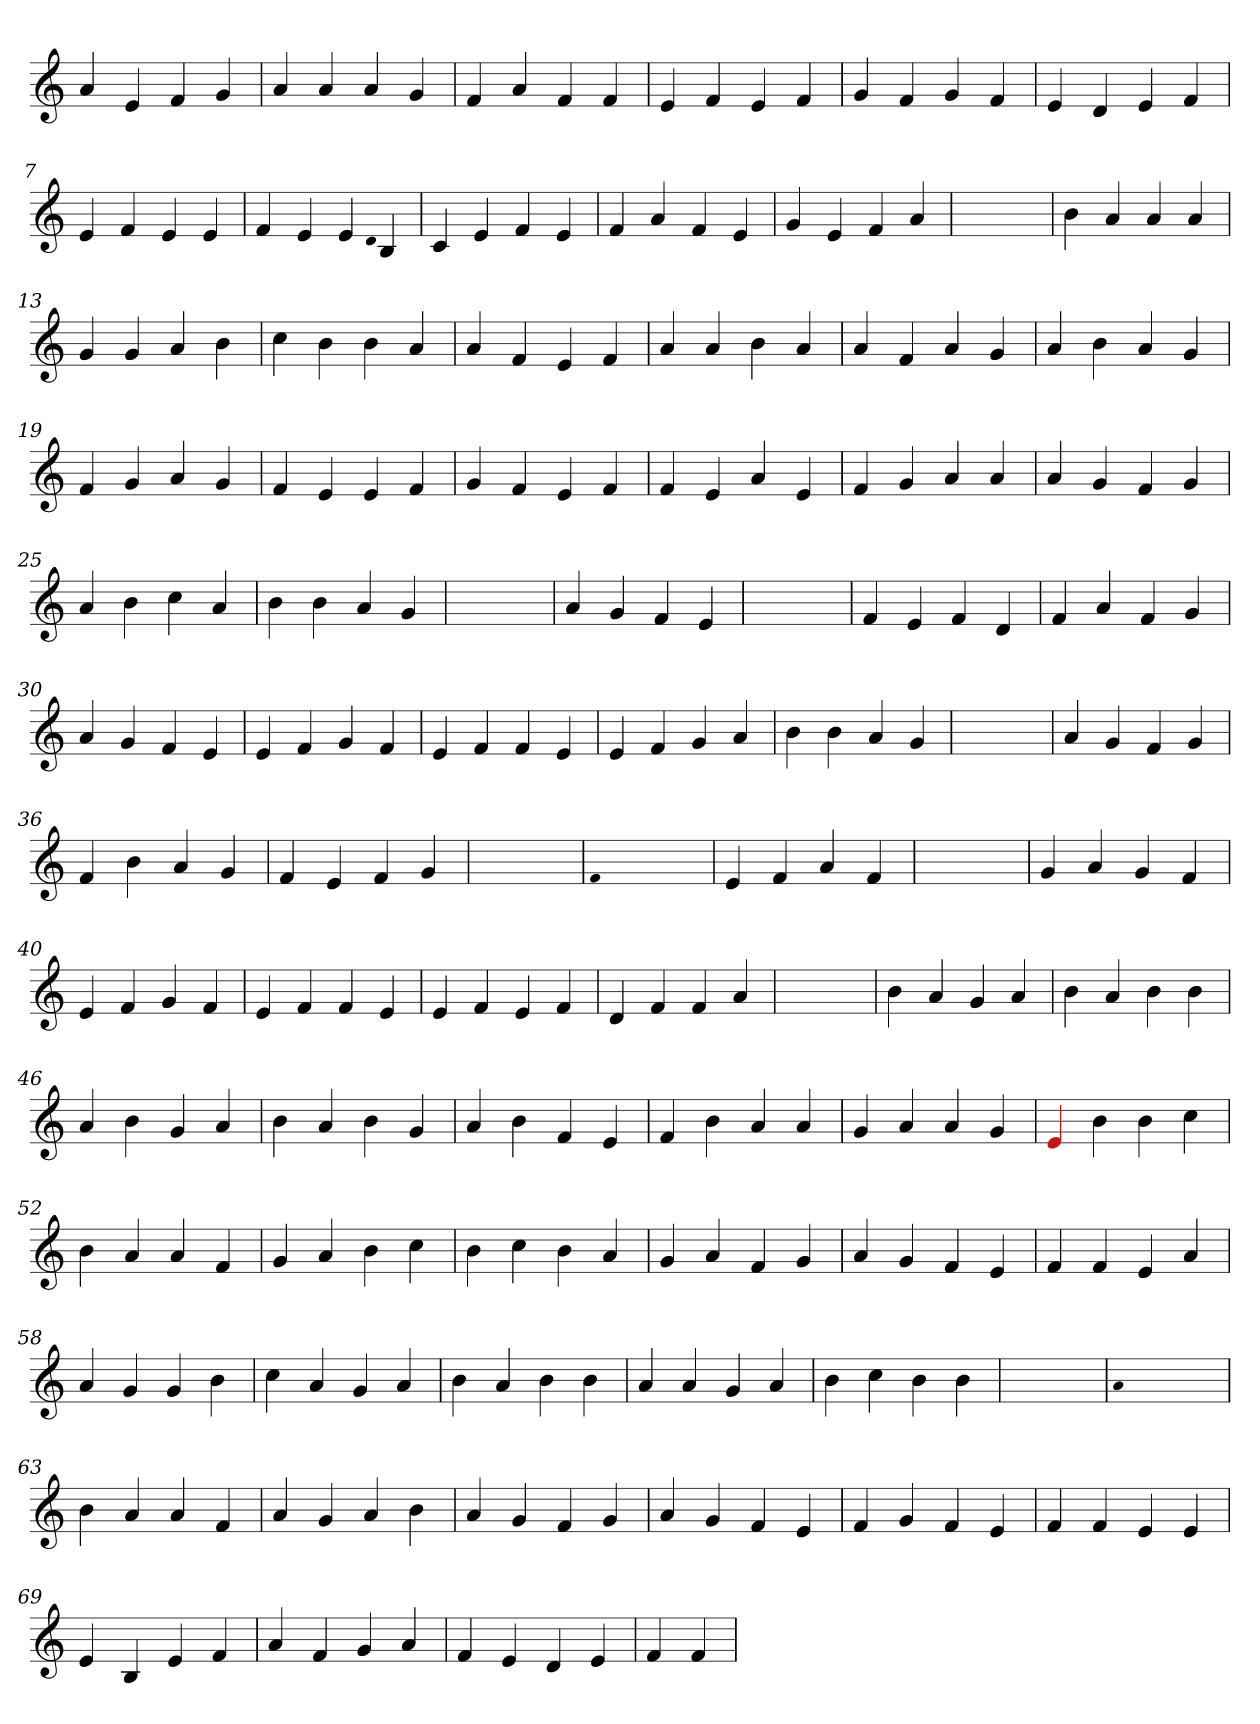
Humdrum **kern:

**kern
*part1
*staff1
*clefG2
=1
4a
4e
4f
4g
=2
4a
4a
4a
4g
=3
4f
4a
4f
4f
=4
4e
4f
4e
4f
=5
4g
4f
4g
4f
=6
4e
4d
4e
4f
=7
4e
4f
4e
4e
=8
4f
4e
4e
qqd
4B
=9
4c
4e
4f
4e
=10
4f
4a
4f
4e
=11
4g
4e
4f
4a
=12
1ryy
=12
4b
4a
4a
4a
=13
4g
4g
4a
4b
=14
4cc
4b
4b
4a
=15
4a
4f
4e
4f
=16
4a
4a
4b
4a
=17
4a
4f
4a
4g
=18
4a
4b
4a
4g
=19
4f
4g
4a
4g
=20
4f
4e
4e
4f
=21
4g
4f
4e
4f
=22
4f
4e
4a
4e
=23
4f
4g
4a
4a
=24
4a
4g
4f
4g
=25
4a
4b
4cc
4a
=26
4b
4b
4a
4g
=27
1ryy
=27
4a
4g
4f
4e
=28
1ryy
=28
4f
4e
4f
4d
=29
4f
4a
4f
4g
=30
4a
4g
4f
4e
=31
4e
4f
4g
4f
=32
4e
4f
4f
4e
=33
4e
4f
4g
4a
=34
4b
4b
4a
4g
=35
1ryy
=35
4a
4g
4f
4g
=36
4f
4b
4a
4g
=37
4f
4e
4f
4g
=38
1ryy
=38
qqf
1ryy
=38
4e
4f
4a
4f
=39
1ryy
=39
4g
4a
4g
4f
=40
4e
4f
4g
4f
=41
4e
4f
4f
4e
=42
4e
4f
4e
4f
=43
4d
4f
4f
4a
=44
1ryy
=44
4b
4a
4g
4a
=45
4b
4a
4b
4b
=46
4a
4b
4g
4a
=47
4b
4a
4b
4g
=48
4a
4b
4f
4e
=49
4f
4b
4a
4a
=50
4g
4a
4a
4g
=51
4Re
4b
4b
4cc
=52
4b
4a
4a
4f
=53
4g
4a
4b
4cc
=54
4b
4cc
4b
4a
=55
4g
4a
4f
4g
=56
4a
4g
4f
4e
=57
4f
4f
4e
4a
=58
4a
4g
4g
4b
=59
4cc
4a
4g
4a
=60
4b
4a
4b
4b
=61
4a
4a
4g
4a
=62
4b
4cc
4b
4b
=63
1ryy
=63
qqa
1ryy
=63
4b
4a
4a
4f
=64
4a
4g
4a
4b
=65
4a
4g
4f
4g
=66
4a
4g
4f
4e
=67
4f
4g
4f
4e
=68
4f
4f
4e
4e
=69
4e
4B
4e
4f
=70
4a
4f
4g
4a
=71
4f
4e
4d
4e
=72
4f
4f
=
*-
